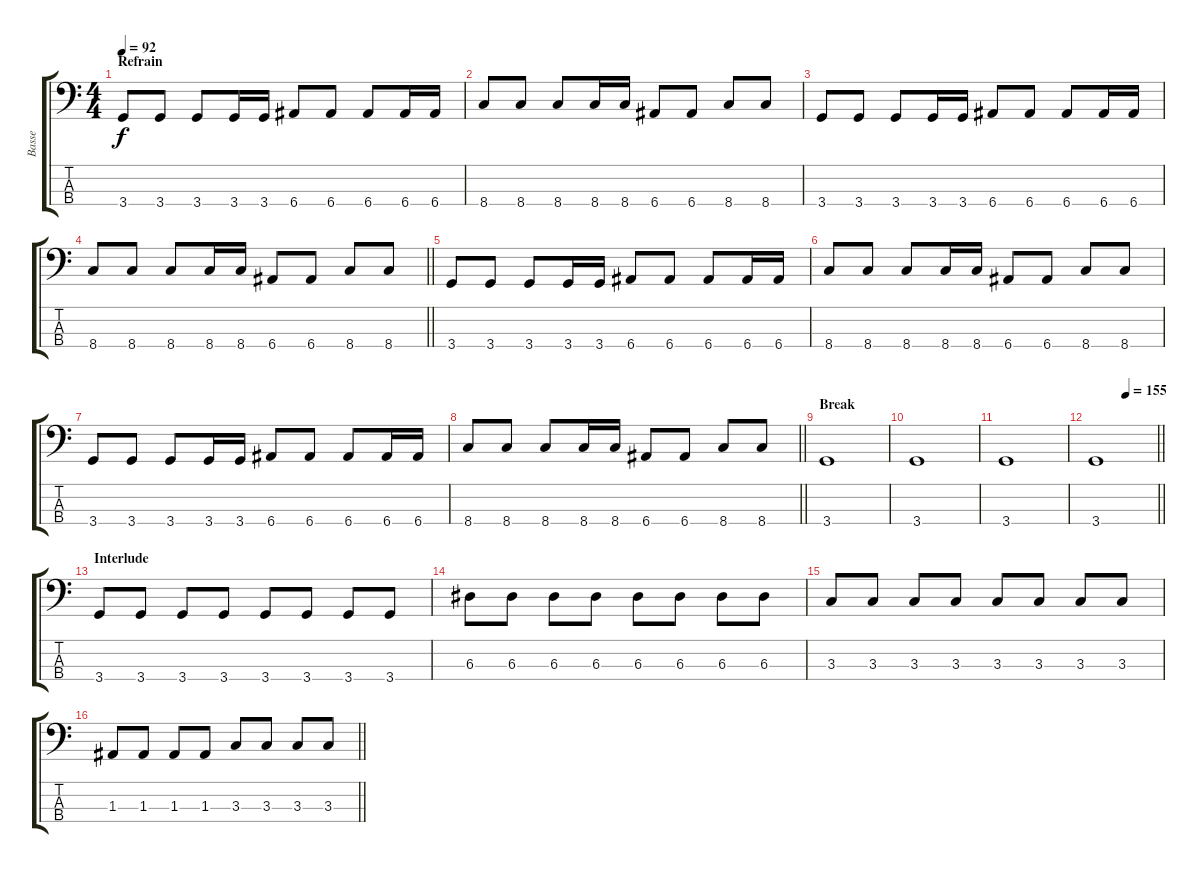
\track ("Basse" "Basse") {instrument electricbassfinger}
\staff {score tabs}
\tuning (G2 D2 A1 E1) {hide}
\ts (4 4)
\section ("" "Refrain")
\tempo 92
\clef f4
\ks c
3.4.8{dy f} 3.4.8 3.4.8 3.4.16 3.4.16 6.4.8 6.4.8 6.4.8 6.4.16 6.4.16 |
8.4.8 8.4.8 8.4.8 8.4.16 8.4.16 6.4.8 6.4.8 8.4.8 8.4.8 |
3.4.8 3.4.8 3.4.8 3.4.16 3.4.16 6.4.8 6.4.8 6.4.8 6.4.16 6.4.16 |
\barLineRight lightlight
8.4.8 8.4.8 8.4.8 8.4.16 8.4.16 6.4.8 6.4.8 8.4.8 8.4.8 |
3.4.8 3.4.8 3.4.8 3.4.16 3.4.16 6.4.8 6.4.8 6.4.8 6.4.16 6.4.16 |
8.4.8 8.4.8 8.4.8 8.4.16 8.4.16 6.4.8 6.4.8 8.4.8 8.4.8 |
3.4.8 3.4.8 3.4.8 3.4.16 3.4.16 6.4.8 6.4.8 6.4.8 6.4.16 6.4.16 |
\barLineRight lightlight
8.4.8 8.4.8 8.4.8 8.4.16 8.4.16 6.4.8 6.4.8 8.4.8 8.4.8 |
\section ("" "Break")
3.4.1 |
3.4.1 |
3.4.1 |
\tempo (155 0.5)
\barLineRight lightlight
3.4.1 |
\section ("" "Interlude")
3.4.8 3.4.8 3.4.8 3.4.8 3.4.8 3.4.8 3.4.8 3.4.8 |
6.3.8 6.3.8 6.3.8 6.3.8 6.3.8 6.3.8 6.3.8 6.3.8 |
3.3.8 3.3.8 3.3.8 3.3.8 3.3.8 3.3.8 3.3.8 3.3.8 |
\barLineRight lightlight
1.3.8 1.3.8 1.3.8 1.3.8 3.3.8 3.3.8 3.3.8 3.3.8
